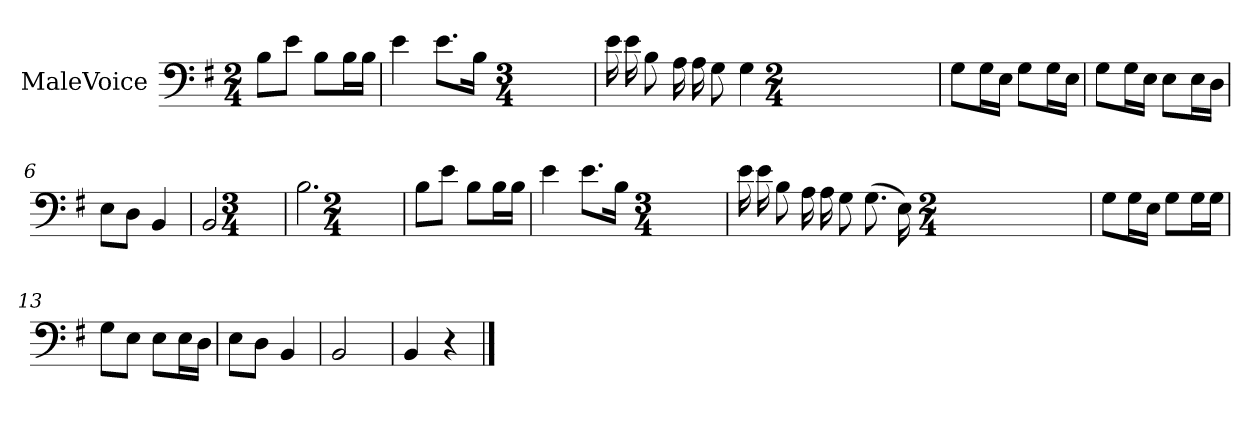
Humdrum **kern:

**kern
*part1
*staff1
*I"MaleVoice
*clefF4
*k[f#]
*M2/4
*MM80
=1
8B\L
8e\J
8B\L
16B\L
16B\JJ
=2
4e
8.e\L
16B\Jk
*M3/4
=3
16e
16e
8B
16A
16A
8G
4G
*M2/4
=4
8G\L
16G\L
16E\JJ
8G\L
16G\L
16E\JJ
=5
8G\L
16G\L
16E\JJ
8E\L
16E\L
16D\JJ
=6
8E\L
8D\J
4BB
=7
2BB
*M3/4
=8
2.B
*M2/4
=9
8B\L
8e\J
8B\L
16B\L
16B\JJ
=10
4e
8.e\L
16B\Jk
*M3/4
=11
16e
16e
8B
16A
16A
8G
(8.G
16E)
*M2/4
=12
8G\L
16G\L
16E\JJ
8G\L
16G\L
16G\JJ
=13
8G\L
8E\J
8E\L
16E\L
16D\JJ
=14
8E\L
8D\J
4BB
=15
2BB
=16
4BB
4r
==
*-
